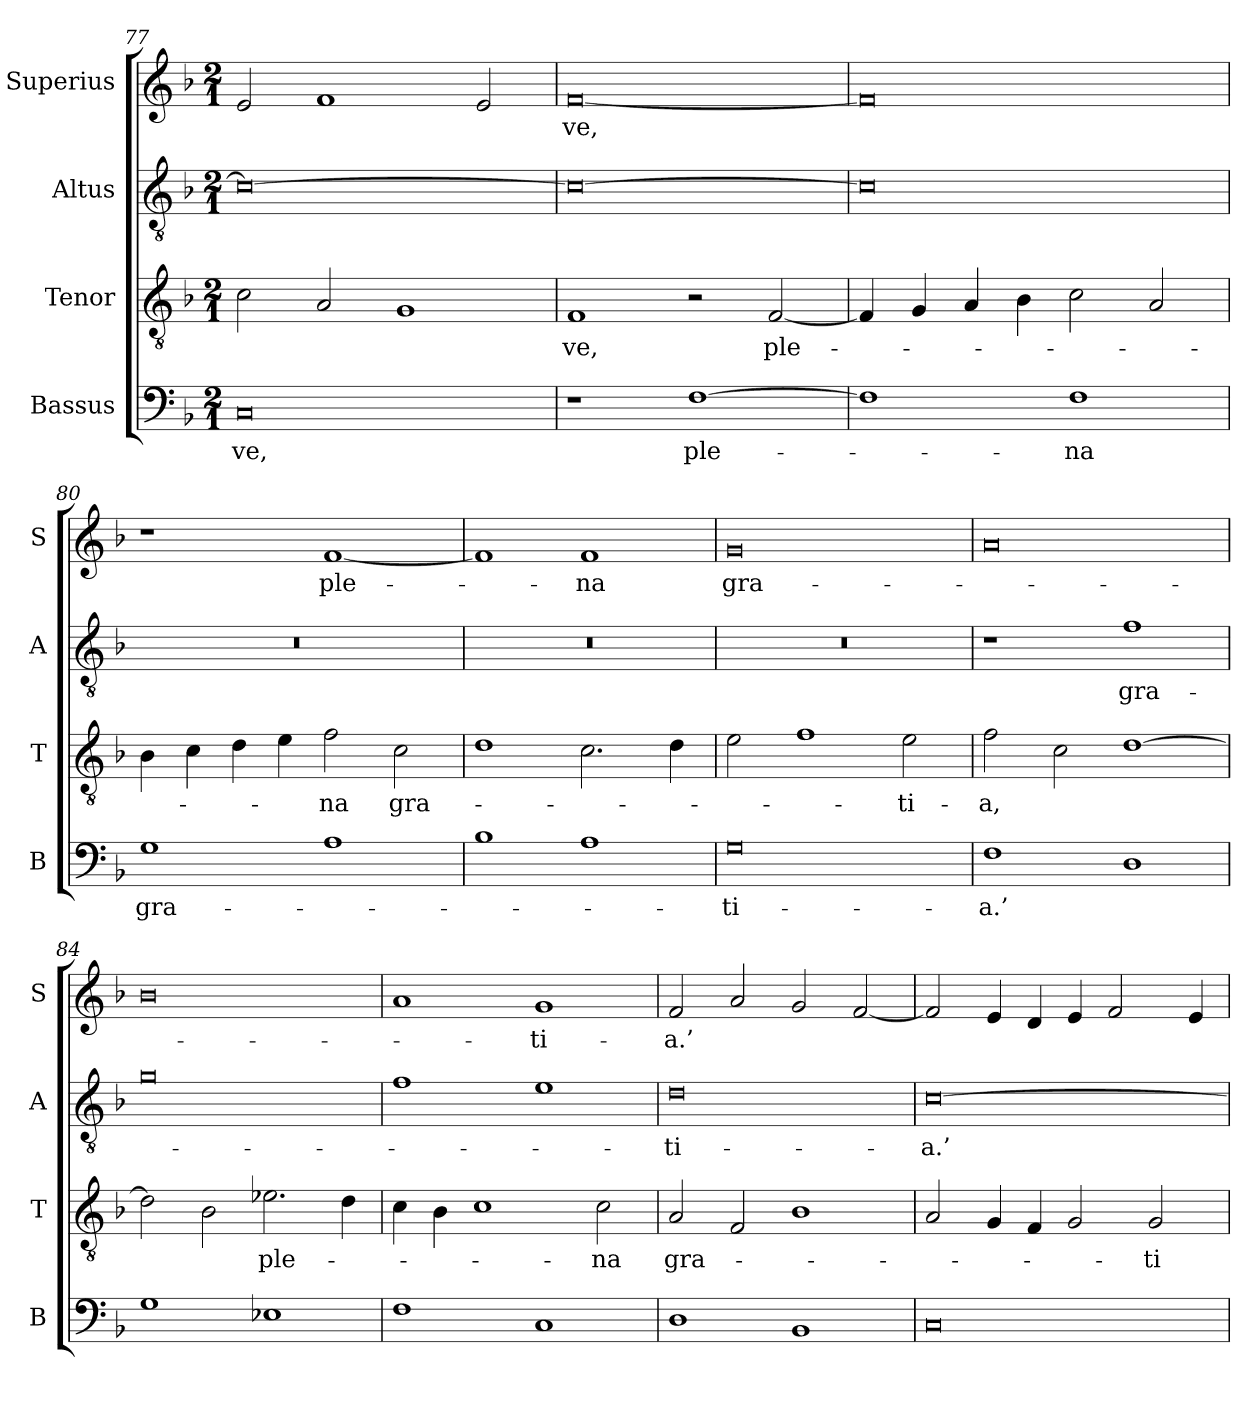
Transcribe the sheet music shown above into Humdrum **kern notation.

**kern	**text	**kern	**text	**kern	**text	**kern	**text
*part4	*part4	*part3	*part3	*part2	*part2	*part1	*part1
*staff4	*staff4	*staff3	*staff3	*staff2	*staff2	*staff1	*staff1
*I"Bassus	*	*I"Tenor	*	*I"Altus	*	*I"Superius	*
*I'B	*	*I'T	*	*I'A	*	*I'S	*
*clefF4	*	*clefGv2	*	*clefGv2	*	*clefG2	*
*k[b-]	*	*k[b-]	*	*k[b-]	*	*k[b-]	*
*d:	*	*d:	*	*d:	*	*d:	*
*M2/1	*	*M2/1	*	*M2/1	*	*M2/1	*
=77	=77	=77	=77	=77	=77	=77	=77
0C	-ve,	2c	.	0c_	.	2e	.
.	.	2A	.	.	.	1f	.
.	.	1G	.	.	.	.	.
.	.	.	.	.	.	2e	.
=78	=78	=78	=78	=78	=78	=78	=78
1r	.	1F	-ve,	0c_	.	[0f	-ve,
[1F	ple-	2r	.	.	.	.	.
.	.	[2F	ple-	.	.	.	.
=79	=79	=79	=79	=79	=79	=79	=79
1F]	.	4F]	.	0c]	.	0f]	.
.	.	4G	.	.	.	.	.
.	.	4A	.	.	.	.	.
.	.	4B-	.	.	.	.	.
1F	-na	2c	.	.	.	.	.
.	.	2A	.	.	.	.	.
=80	=80	=80	=80	=80	=80	=80	=80
1G	gra-	4B-	.	0r	.	1r	.
.	.	4c	.	.	.	.	.
.	.	4d	.	.	.	.	.
.	.	4e	.	.	.	.	.
1A	.	2f	-na	.	.	[1f	ple-
.	.	2c	gra-	.	.	.	.
=81	=81	=81	=81	=81	=81	=81	=81
1B-	.	1d	.	0r	.	1f]	.
1A	.	2.c	.	.	.	1f	-na
.	.	4d	.	.	.	.	.
=82	=82	=82	=82	=82	=82	=82	=82
0G	-ti-	2e	.	0r	.	0g	gra-
.	.	1f	.	.	.	.	.
.	.	2e	-ti-	.	.	.	.
=83	=83	=83	=83	=83	=83	=83	=83
1F	-a.’	2f	-a,	1r	.	0a	.
.	.	2c	.	.	.	.	.
1D	.	[1d	.	1f	gra-	.	.
=84	=84	=84	=84	=84	=84	=84	=84
1G	.	2d]	.	0g	.	0b-	.
.	.	2B-	.	.	.	.	.
1E-X	.	2.e-X	ple-	.	.	.	.
.	.	4d	.	.	.	.	.
=85	=85	=85	=85	=85	=85	=85	=85
1F	.	4c	.	1f	.	1a	.
.	.	4B-	.	.	.	.	.
.	.	1c	.	.	.	.	.
1C	.	.	.	1e	.	1g	-ti-
.	.	2c	-na	.	.	.	.
=86	=86	=86	=86	=86	=86	=86	=86
1D	.	2A	gra-	0d	-ti-	2f	-a.’
.	.	2F	.	.	.	2a	.
1BB-	.	1B-	.	.	.	2g	.
.	.	.	.	.	.	[2f	.
=87	=87	=87	=87	=87	=87	=87	=87
0C	.	2A	.	[0c	-a.’	2f]	.
.	.	4G	.	.	.	4e	.
.	.	4F	.	.	.	4d	.
.	.	2G	.	.	.	4e	.
.	.	.	.	.	.	2f	.
.	.	2G	-ti-	.	.	.	.
.	.	.	.	.	.	4e	.
=	=	=	=	=	=	=	=
*-	*-	*-	*-	*-	*-	*-	*-
